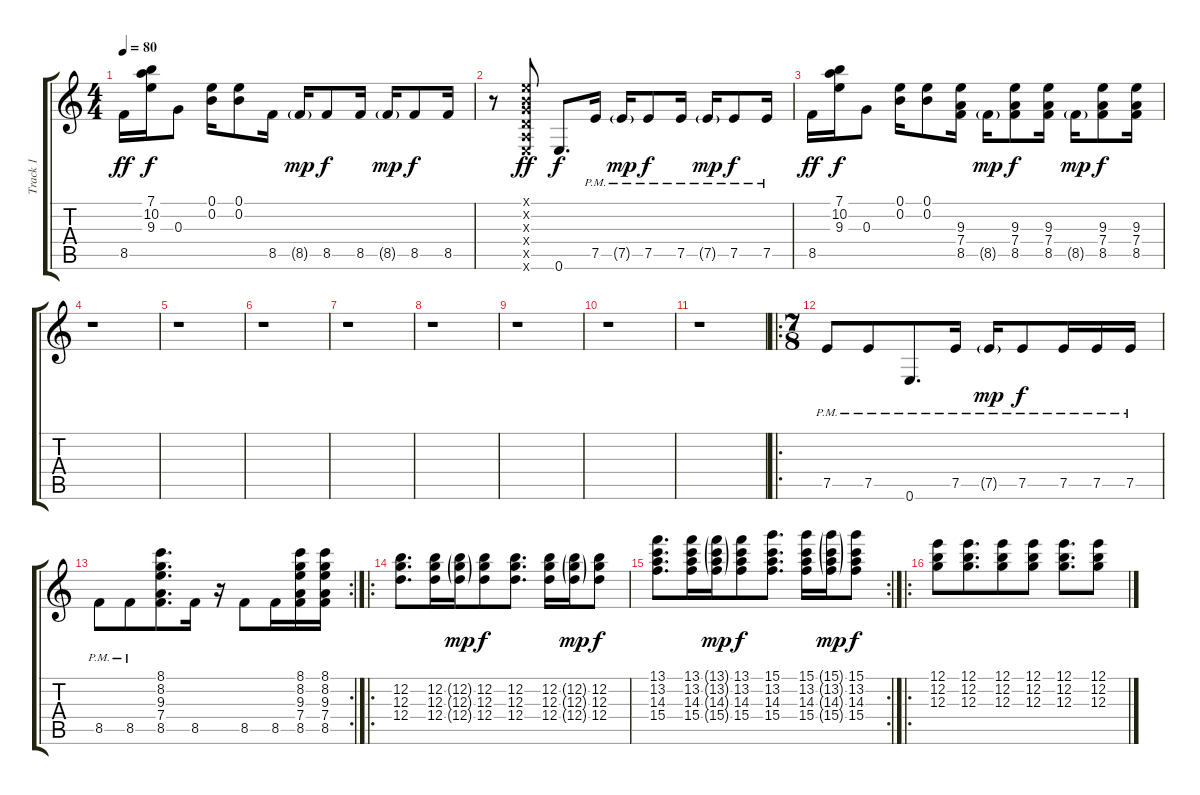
\track ("Track 1" "Track 1") {instrument electricguitarclean}
\staff {score tabs}
\tuning (E4 B3 G3 D3 A2 E2) {hide}
\ts (4 4)
\tempo 80
\clef g2
\ks c
8.5.16{dy ff} (7.1 10.2 9.3).16{dy f} 0.3.8 (0.1 0.2).16 (0.1 0.2).8 8.5.16 8.5{g}.16{dy mp} 8.5.8{dy f} 8.5.16 8.5{g}.16{dy mp} 8.5.8{dy f} 8.5.16 |
r.8 (0.1{x} 0.2{x} 0.3{x} 0.4{x} 0.5{x} 0.6{x}).8{dy ff} 0.6.8{d dy f} 7.5{pm}.16 7.5{g pm}.16{dy mp} 7.5{pm}.8{dy f} 7.5{pm}.16 7.5{g pm}.16{dy mp} 7.5{pm}.8{dy f} 7.5{pm}.16 |
8.5.16{dy ff} (7.1 10.2 9.3).16{dy f} 0.3.8 (0.1 0.2).16 (0.1 0.2).8 (9.3 7.4 8.5).16 8.5{g}.16{dy mp} (9.3 7.4 8.5).8{dy f} (9.3 7.4 8.5).16 8.5{g}.16{dy mp} (9.3 7.4 8.5).8{dy f} (9.3 7.4 8.5).16 |
r.1 |
r.1 |
r.1 |
r.1 |
r.1 |
r.1 |
r.1 |
r.1 |
\ro
\ts (7 8)
7.5{pm}.8 7.5{pm}.8 0.6{pm}.8{d} 7.5{pm}.16 7.5{g pm}.16{dy mp} 7.5{pm}.8{dy f} 7.5{pm}.16 7.5{pm}.16 7.5{pm}.16 |
\rc 2
8.5{pm}.8 8.5{pm}.8 (8.1 8.2 9.3 7.4 8.5).8{d} 8.5.16 r.16 8.5.8 8.5.16 (8.1 8.2 9.3 7.4 8.5).16 (8.1 8.2 9.3 7.4 8.5).16 |
\ro
(12.2 12.3 12.4).8{d} (12.2 12.3 12.4).16 (12.2{g} 12.3{g} 12.4{g}).16{dy mp} (12.2 12.3 12.4).8{dy f} (12.2 12.3 12.4).8{d} (12.2 12.3 12.4).16 (12.2{g} 12.3{g} 12.4{g}).16{dy mp} (12.2 12.3 12.4).8{dy f} |
\rc 2
(13.1 13.2 14.3 15.4).8{d} (13.1 13.2 14.3 15.4).16 (13.1{g} 13.2{g} 14.3{g} 15.4{g}).16{dy mp} (13.1 13.2 14.3 15.4).8{dy f} (15.1 13.2 14.3 15.4).8{d} (15.1 13.2 14.3 15.4).16 (15.1{g} 13.2{g} 14.3{g} 15.4{g}).16{dy mp} (15.1 13.2 14.3 15.4).8{dy f} |
\ro
(12.1 12.2 12.3).8 (12.1 12.2 12.3).8{d} (12.1 12.2 12.3).8 (12.1 12.2 12.3).8 (12.1 12.2 12.3).8{d} (12.1 12.2 12.3).8
